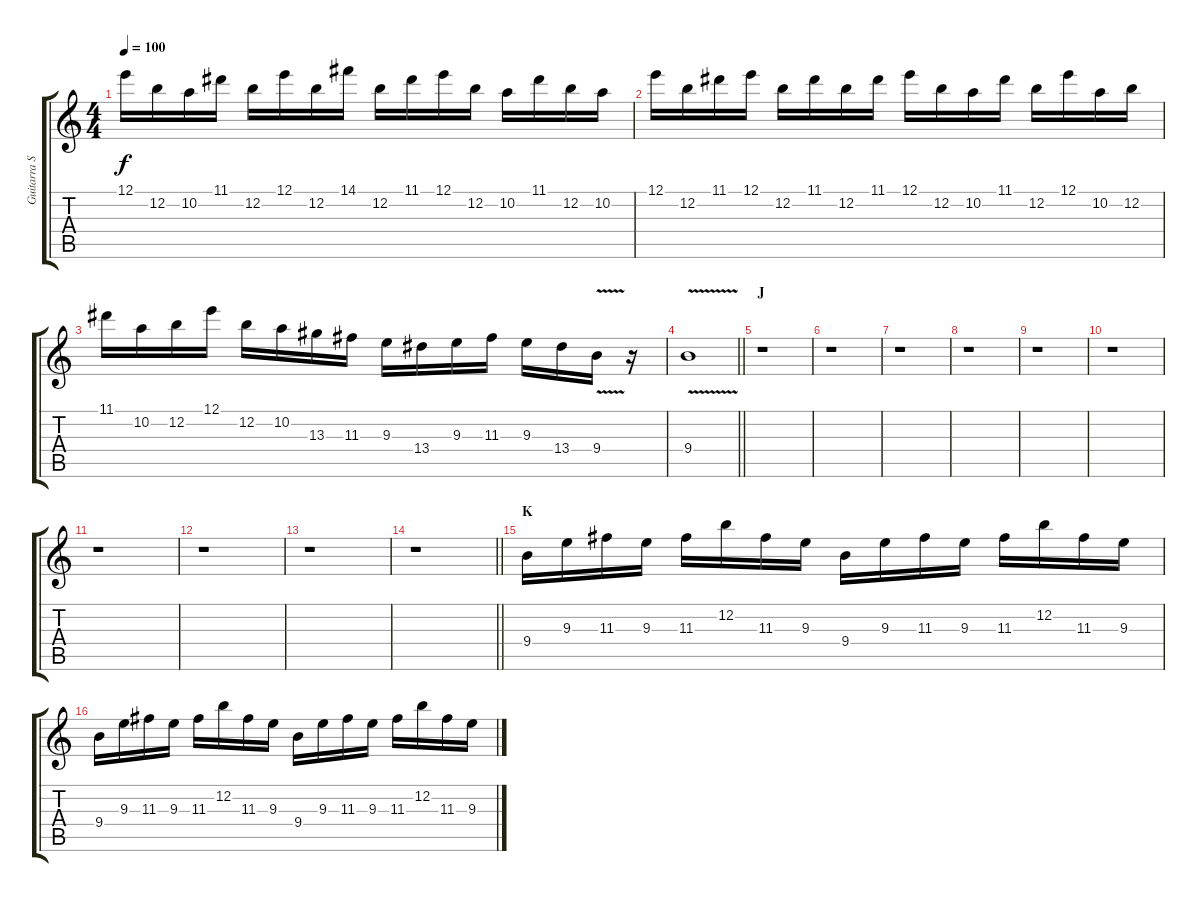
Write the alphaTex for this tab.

\track ("Guitarra Solista 1" "Guitarra S") {instrument distortionguitar}
\staff {score tabs}
\tuning (E4 B3 G3 D3 A2 E2) {hide}
\ts (4 4)
\tempo 100
\clef g2
\ks c
12.1.16{dy f} 12.2.16 10.2.16 11.1.16 12.2.16 12.1.16 12.2.16 14.1.16 12.2.16 11.1.16 12.1.16 12.2.16 10.2.16 11.1.16 12.2.16 10.2.16 |
12.1.16 12.2.16 11.1.16 12.1.16 12.2.16 11.1.16 12.2.16 11.1.16 12.1.16 12.2.16 10.2.16 11.1.16 12.2.16 12.1.16 10.2.16 12.2.16 |
11.1.16 10.2.16 12.2.16 12.1.16 12.2.16 10.2.16 13.3.16 11.3.16 9.3.16 13.4.16 9.3.16 11.3.16 9.3.16 13.4.16 9.4{v}.16 r.16 |
\barLineRight lightlight
9.4{v}.1 |
\section ("" "J")
r.1 |
r.1 |
r.1 |
r.1 |
r.1 |
r.1 |
r.1 |
r.1 |
r.1 |
\barLineRight lightlight
r.1 |
\section ("" "K")
9.4.16 9.3.16 11.3.16 9.3.16 11.3.16 12.2.16 11.3.16 9.3.16 9.4.16 9.3.16 11.3.16 9.3.16 11.3.16 12.2.16 11.3.16 9.3.16 |
9.4.16 9.3.16 11.3.16 9.3.16 11.3.16 12.2.16 11.3.16 9.3.16 9.4.16 9.3.16 11.3.16 9.3.16 11.3.16 12.2.16 11.3.16 9.3.16
